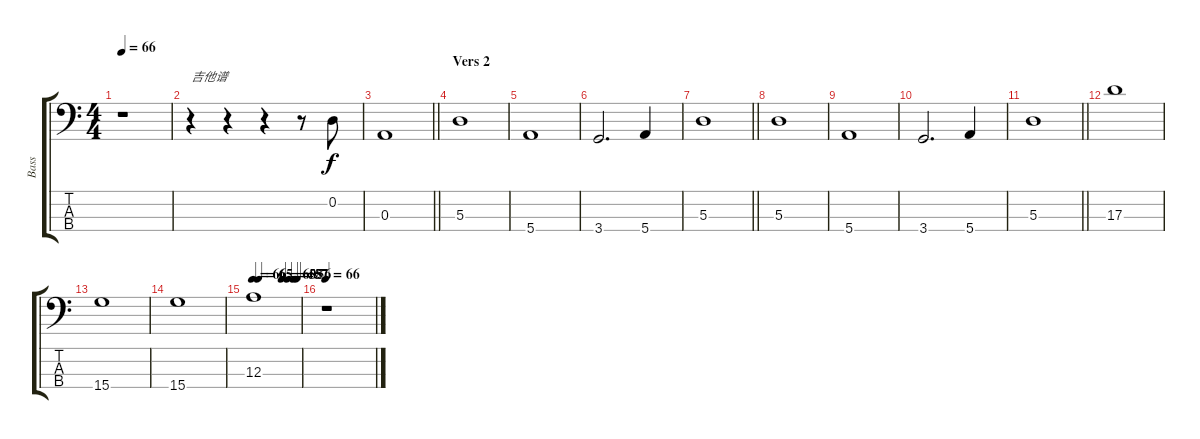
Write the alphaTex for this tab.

\track ("Bass" "Bass") {instrument electricbassfinger}
\staff {score tabs}
\tuning (G2 D2 A1 E1) {hide}
\ts (4 4)
\tempo 66
\clef f4
\ks c
r.1{dy f} |
r.4{txt "吉他谱"} r.4 r.4 r.8 0.2.8 |
\barLineRight lightlight
0.3.1 |
\section ("" "Vers 2")
5.3.1 |
5.4.1 |
3.4.2{d} 5.4.4 |
\barLineRight lightlight
5.3.1 |
5.3.1 |
5.4.1 |
3.4.2{d} 5.4.4 |
\barLineRight lightlight
5.3.1 |
17.3.1 |
15.4.1 |
15.4.1 |
\tempo 66
\tempo (65 0.125)
\tempo (60 0.625)
\tempo (58 0.75)
\tempo (57 0.875)
\tempo (56 0.9375)
12.3.1 |
\tempo 66
r.1
